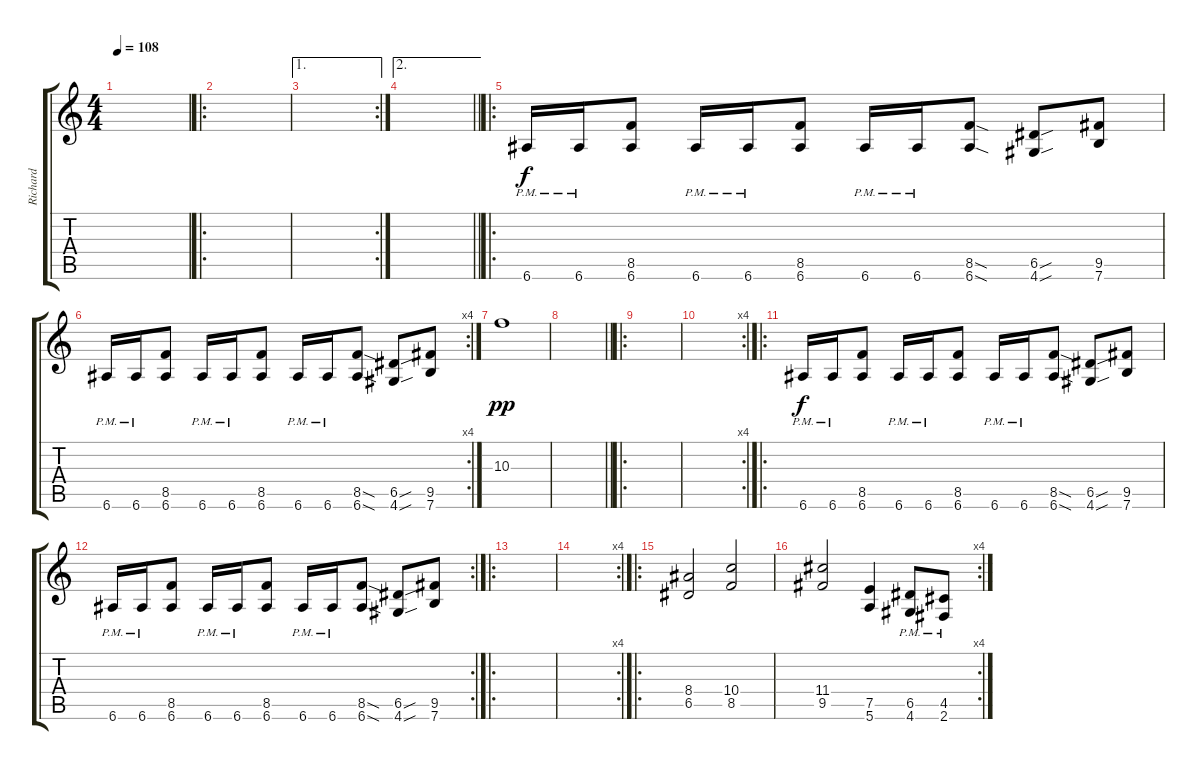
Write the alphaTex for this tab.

\track ("Richard" "Richard") {instrument distortionguitar}
\staff {score tabs}
\tuning (E4 B3 G3 D3 A2 E2) {hide}
\ts (4 4)
\tempo 108
\clef g2
\ks c
|
\ro
|
\ae 1
\rc 2
|
\ae 2
\barLineRight lightlight
|
\ro
6.6{pm}.16 6.6{pm}.16 (8.5 6.6).8 6.6{pm}.16 6.6{pm}.16 (8.5 6.6).8 6.6{pm}.16 6.6{pm}.16 (8.5{sod} 6.6{sod}).8 (6.5{sou} 4.6{sou}).8 (9.5 7.6).8 |
\rc 4
6.6{pm}.16 6.6{pm}.16 (8.5 6.6).8 6.6{pm}.16 6.6{pm}.16 (8.5 6.6).8 6.6{pm}.16 6.6{pm}.16 (8.5{sod} 6.6{sod}).8 (6.5{sou} 4.6{sou}).8 (9.5 7.6).8 |
10.3.1{dy pp} |
\barLineRight lightlight
|
\ro
|
\rc 4
|
\ro
6.6{pm}.16{dy f} 6.6{pm}.16 (8.5 6.6).8 6.6{pm}.16 6.6{pm}.16 (8.5 6.6).8 6.6{pm}.16 6.6{pm}.16 (8.5{sod} 6.6{sod}).8 (6.5{sou} 4.6{sou}).8 (9.5 7.6).8 |
\rc 2
6.6{pm}.16 6.6{pm}.16 (8.5 6.6).8 6.6{pm}.16 6.6{pm}.16 (8.5 6.6).8 6.6{pm}.16 6.6{pm}.16 (8.5{sod} 6.6{sod}).8 (6.5{sou} 4.6{sou}).8 (9.5 7.6).8 |
\ro
|
\rc 4
|
\ro
(8.4 6.5).2 (10.4 8.5).2 |
\rc 4
(11.4 9.5).2 (7.5 5.6).4 (6.5{pm} 4.6{pm}).8 (4.5{pm} 2.6{pm}).8
